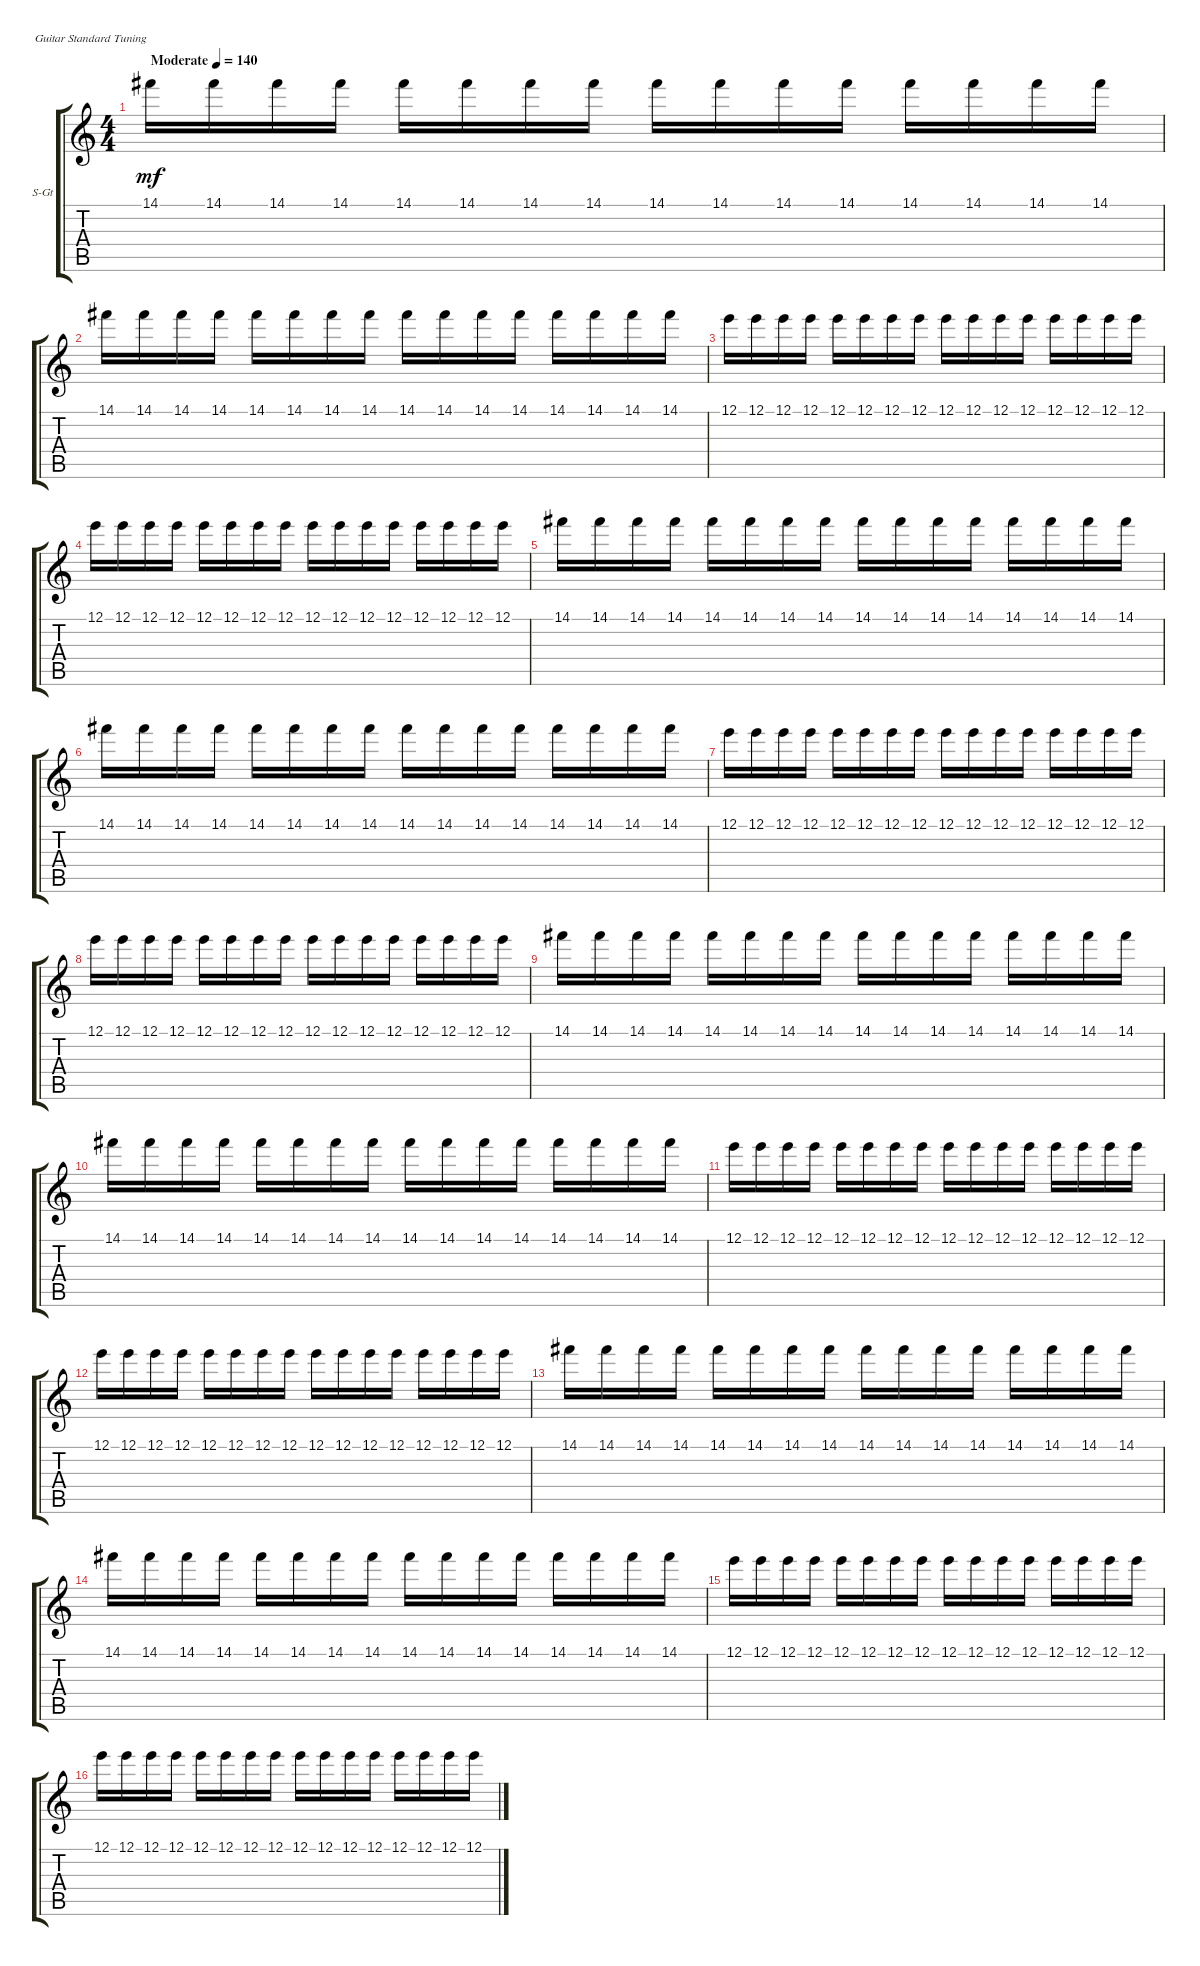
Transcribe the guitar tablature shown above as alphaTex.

\bracketExtendMode groupsimilarinstruments
\firstSystemTrackNameOrientation horizontal
\otherSystemsTrackNameOrientation horizontal
\track ("Lisa Gerrard (Yan T'Chin)" "S-Gt") {instrument acousticguitarsteel}
\staff {score tabs}
\tuning (E4 B3 G3 D3 A2 E2)
\ts (4 4)
\beaming (8 2 2 2 2)
\tempo (140 "Moderate")
\clef g2
\ks c
14.1.16{dy mf instrument acousticguitarsteel} 14.1.16 14.1.16 14.1.16 14.1.16 14.1.16 14.1.16 14.1.16 14.1.16 14.1.16 14.1.16 14.1.16 14.1.16 14.1.16 14.1.16 14.1.16 |
14.1.16 14.1.16 14.1.16 14.1.16 14.1.16 14.1.16 14.1.16 14.1.16 14.1.16 14.1.16 14.1.16 14.1.16 14.1.16 14.1.16 14.1.16 14.1.16 |
12.1.16 12.1.16 12.1.16 12.1.16 12.1.16 12.1.16 12.1.16 12.1.16 12.1.16 12.1.16 12.1.16 12.1.16 12.1.16 12.1.16 12.1.16 12.1.16 |
12.1.16 12.1.16 12.1.16 12.1.16 12.1.16 12.1.16 12.1.16 12.1.16 12.1.16 12.1.16 12.1.16 12.1.16 12.1.16 12.1.16 12.1.16 12.1.16 |
14.1.16 14.1.16 14.1.16 14.1.16 14.1.16 14.1.16 14.1.16 14.1.16 14.1.16 14.1.16 14.1.16 14.1.16 14.1.16 14.1.16 14.1.16 14.1.16 |
14.1.16 14.1.16 14.1.16 14.1.16 14.1.16 14.1.16 14.1.16 14.1.16 14.1.16 14.1.16 14.1.16 14.1.16 14.1.16 14.1.16 14.1.16 14.1.16 |
12.1.16 12.1.16 12.1.16 12.1.16 12.1.16 12.1.16 12.1.16 12.1.16 12.1.16 12.1.16 12.1.16 12.1.16 12.1.16 12.1.16 12.1.16 12.1.16 |
12.1.16 12.1.16 12.1.16 12.1.16 12.1.16 12.1.16 12.1.16 12.1.16 12.1.16 12.1.16 12.1.16 12.1.16 12.1.16 12.1.16 12.1.16 12.1.16 |
14.1.16 14.1.16 14.1.16 14.1.16 14.1.16 14.1.16 14.1.16 14.1.16 14.1.16 14.1.16 14.1.16 14.1.16 14.1.16 14.1.16 14.1.16 14.1.16 |
14.1.16 14.1.16 14.1.16 14.1.16 14.1.16 14.1.16 14.1.16 14.1.16 14.1.16 14.1.16 14.1.16 14.1.16 14.1.16 14.1.16 14.1.16 14.1.16 |
12.1.16 12.1.16 12.1.16 12.1.16 12.1.16 12.1.16 12.1.16 12.1.16 12.1.16 12.1.16 12.1.16 12.1.16 12.1.16 12.1.16 12.1.16 12.1.16 |
12.1.16 12.1.16 12.1.16 12.1.16 12.1.16 12.1.16 12.1.16 12.1.16 12.1.16 12.1.16 12.1.16 12.1.16 12.1.16 12.1.16 12.1.16 12.1.16 |
14.1.16 14.1.16 14.1.16 14.1.16 14.1.16 14.1.16 14.1.16 14.1.16 14.1.16 14.1.16 14.1.16 14.1.16 14.1.16 14.1.16 14.1.16 14.1.16 |
14.1.16 14.1.16 14.1.16 14.1.16 14.1.16 14.1.16 14.1.16 14.1.16 14.1.16 14.1.16 14.1.16 14.1.16 14.1.16 14.1.16 14.1.16 14.1.16 |
12.1.16 12.1.16 12.1.16 12.1.16 12.1.16 12.1.16 12.1.16 12.1.16 12.1.16 12.1.16 12.1.16 12.1.16 12.1.16 12.1.16 12.1.16 12.1.16 |
12.1.16 12.1.16 12.1.16 12.1.16 12.1.16 12.1.16 12.1.16 12.1.16 12.1.16 12.1.16 12.1.16 12.1.16 12.1.16 12.1.16 12.1.16 12.1.16
